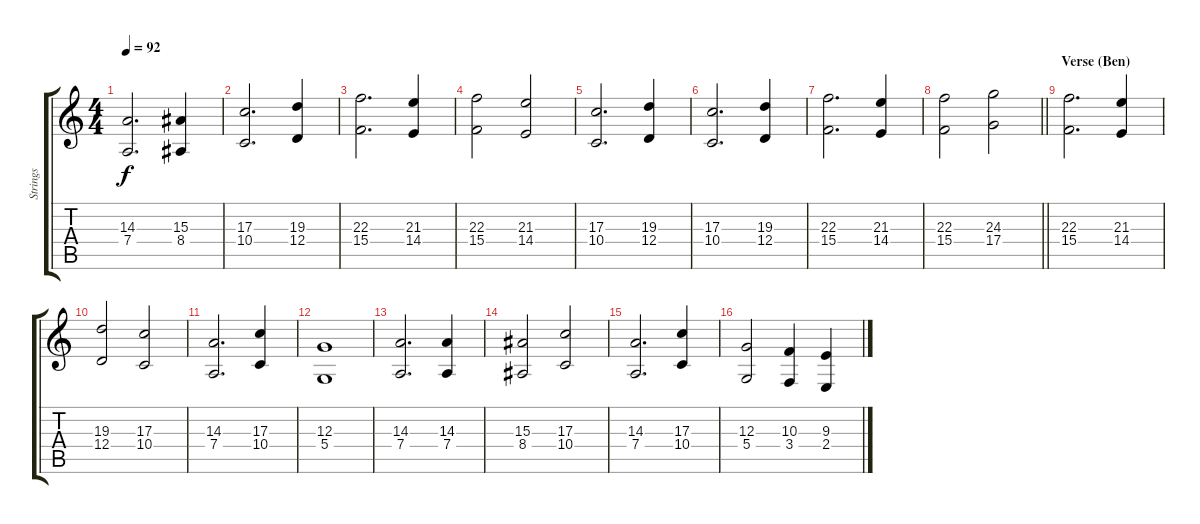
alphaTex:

\track ("Strings" "Strings") {instrument stringensemble2}
\staff {score tabs}
\tuning (E4 B3 G3 D3 A2 D2) {hide}
\ts (4 4)
\tempo 92
\clef g2
\ks c
(14.3 7.4).2{d dy f volume 10} (15.3 8.4).4 |
(17.3 10.4).2{d} (19.3 12.4).4 |
(22.3 15.4).2{d} (21.3 14.4).4 |
(22.3 15.4).2 (21.3 14.4).2 |
(17.3 10.4).2{d} (19.3 12.4).4 |
(17.3 10.4).2{d} (19.3 12.4).4 |
(22.3 15.4).2{d} (21.3 14.4).4 |
\barLineRight lightlight
(22.3 15.4).2 (24.3 17.4).2 |
\section ("" "Verse (Ben)")
(22.3 15.4).2{d} (21.3 14.4).4 |
(19.3 12.4).2 (17.3 10.4).2 |
(14.3 7.4).2{d} (17.3 10.4).4 |
(12.3 5.4).1 |
(14.3 7.4).2{d} (14.3 7.4).4 |
(15.3 8.4).2 (17.3 10.4).2 |
(14.3 7.4).2{d} (17.3 10.4).4 |
(12.3 5.4).2 (10.3 3.4).4 (9.3 2.4).4
